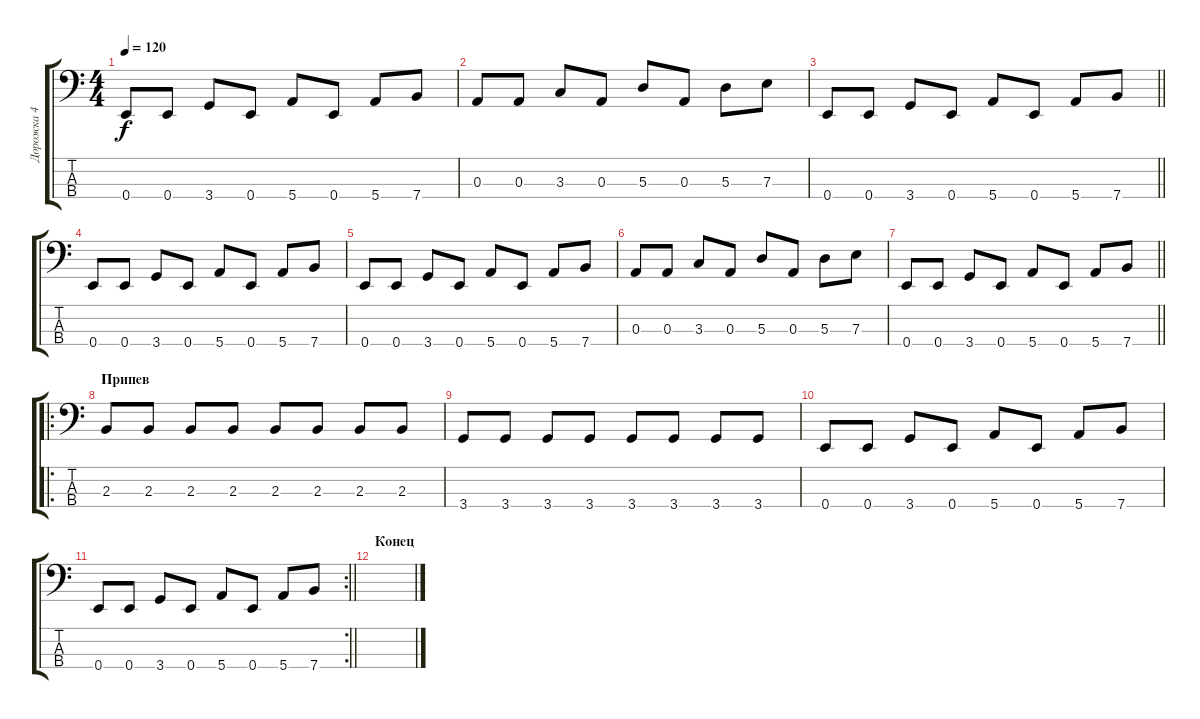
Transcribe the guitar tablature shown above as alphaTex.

\track ("Дорожка 4" "Дорожка 4") {instrument electricbasspick}
\staff {score tabs}
\tuning (G2 D2 A1 E1) {hide}
\ts (4 4)
\tempo 120
\clef f4
\ks c
0.4.8{dy f} 0.4.8 3.4.8 0.4.8 5.4.8 0.4.8 5.4.8 7.4.8 |
0.3.8 0.3.8 3.3.8 0.3.8 5.3.8 0.3.8 5.3.8 7.3.8 |
\barLineRight lightlight
0.4.8 0.4.8 3.4.8 0.4.8 5.4.8 0.4.8 5.4.8 7.4.8 |
0.4.8 0.4.8 3.4.8 0.4.8 5.4.8 0.4.8 5.4.8 7.4.8 |
0.4.8 0.4.8 3.4.8 0.4.8 5.4.8 0.4.8 5.4.8 7.4.8 |
0.3.8 0.3.8 3.3.8 0.3.8 5.3.8 0.3.8 5.3.8 7.3.8 |
\barLineRight lightlight
0.4.8 0.4.8 3.4.8 0.4.8 5.4.8 0.4.8 5.4.8 7.4.8 |
\ro
\section ("" "Припев")
2.3.8 2.3.8 2.3.8 2.3.8 2.3.8 2.3.8 2.3.8 2.3.8 |
3.4.8 3.4.8 3.4.8 3.4.8 3.4.8 3.4.8 3.4.8 3.4.8 |
0.4.8 0.4.8 3.4.8 0.4.8 5.4.8 0.4.8 5.4.8 7.4.8 |
\rc 2
\barLineRight lightlight
0.4.8 0.4.8 3.4.8 0.4.8 5.4.8 0.4.8 5.4.8 7.4.8 |
\section ("" "Конец")
